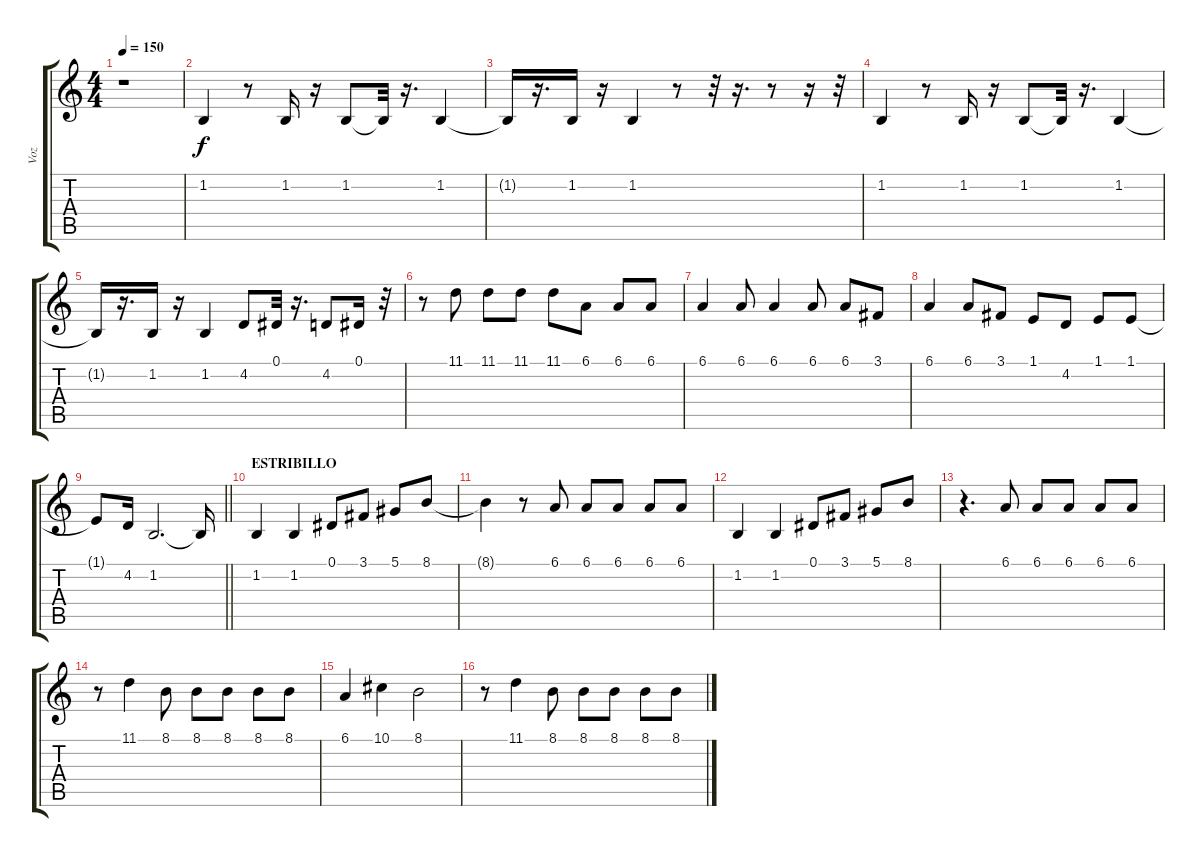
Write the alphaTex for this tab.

\track ("Voz" "Voz") {instrument cello}
\staff {score tabs}
\tuning (Eb4 Bb3 Gb3 Db3 Ab2 Eb2) {hide}
\ts (4 4)
\tempo 150
\clef g2
\ks c
r.1{dy f} |
1.2.4 r.8 1.2.16 r.16 1.2.8 1.2{t}.32 r.16{d} 1.2.4 |
1.2{t}.16 r.16{d} 1.2.16 r.16 1.2.4 r.8 r.32 r.16{d} r.8 r.16 r.32 |
1.2.4 r.8 1.2.16 r.16 1.2.8 1.2{t}.32 r.16{d} 1.2.4 |
1.2{t}.16 r.16{d} 1.2.16 r.16 1.2.4 4.2.8 0.1.32 r.16{d} 4.2.8 0.1.16 r.32 |
r.8 11.1.8 11.1.8 11.1.8 11.1.8 6.1.8 6.1.8 6.1.8 |
6.1.4 6.1.8 6.1.4 6.1.8 6.1.8 3.1.8 |
6.1.4 6.1.8 3.1.8 1.1.8 4.2.8 1.1.8 1.1.8 |
\barLineRight lightlight
1.1{t}.8 4.2.16 1.2.2{d} 1.2{t}.16 |
\section ("" "ESTRIBILLO")
1.2.4 1.2.4 0.1.8 3.1.8 5.1.8 8.1.8 |
8.1{t}.4 r.8 6.1.8 6.1.8 6.1.8 6.1.8 6.1.8 |
1.2.4 1.2.4 0.1.8 3.1.8 5.1.8 8.1.8 |
r.4{d} 6.1.8 6.1.8 6.1.8 6.1.8 6.1.8 |
r.8 11.1.4 8.1.8 8.1.8 8.1.8 8.1.8 8.1.8 |
6.1.4 10.1.4 8.1.2 |
r.8 11.1.4 8.1.8 8.1.8 8.1.8 8.1.8 8.1.8
